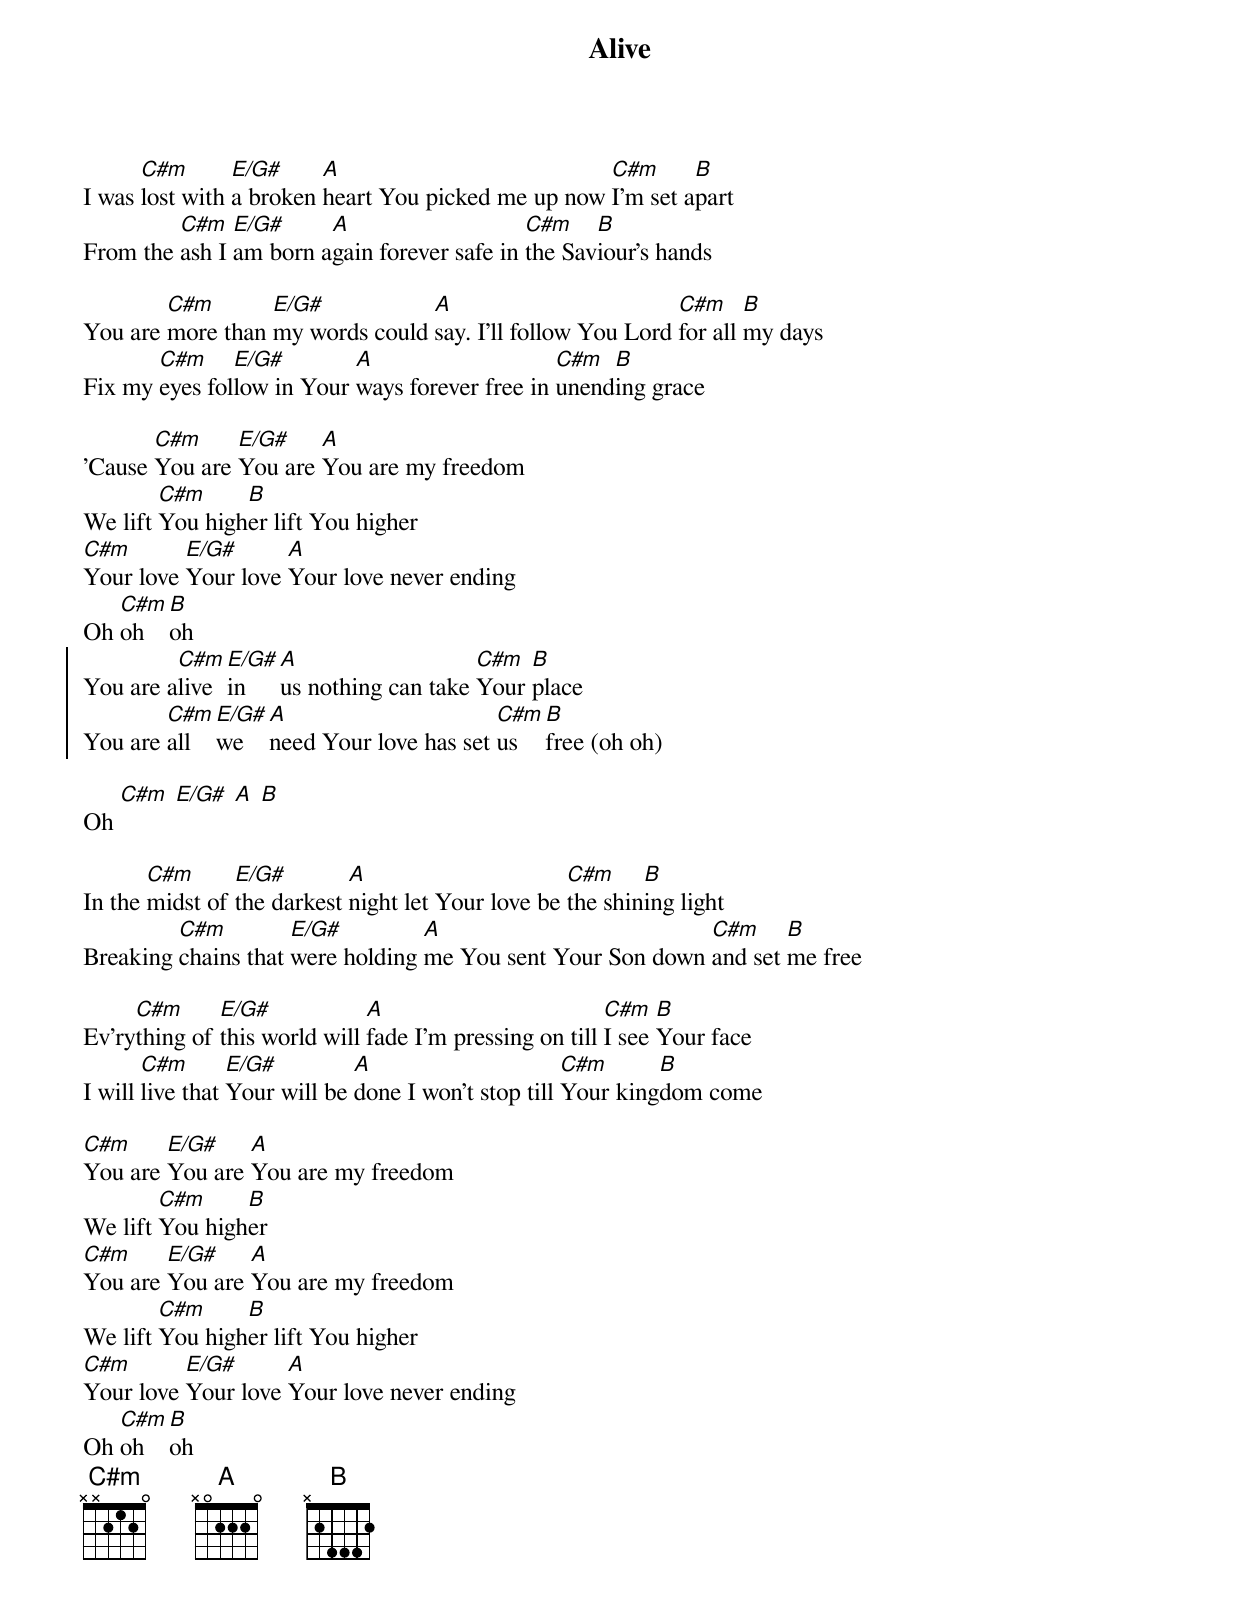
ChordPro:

{title: Alive}
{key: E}
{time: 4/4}
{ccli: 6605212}
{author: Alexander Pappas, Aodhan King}
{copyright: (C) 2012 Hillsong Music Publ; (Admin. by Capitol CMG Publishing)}

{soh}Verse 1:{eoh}
I was [C#m]lost with [E/G#]a broken [A]heart You picked me up now [C#m]I'm set a[B]part
From the [C#m]ash I [E/G#]am born a[A]gain forever safe in [C#m]the Sav[B]iour's hands

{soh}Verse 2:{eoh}
You are [C#m]more than [E/G#]my words could [A]say. I'll follow You Lord [C#m]for all [B]my days
Fix my [C#m]eyes fol[E/G#]low in Your [A]ways forever free in [C#m]unend[B]ing grace

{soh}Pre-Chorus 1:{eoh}
'Cause [C#m]You are [E/G#]You are [A]You are my freedom
We lift [C#m]You high[B]er lift You higher
[C#m]Your love [E/G#]Your love [A]Your love never ending
Oh [C#m]oh [B]oh
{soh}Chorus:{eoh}
{soc}
You are a[C#m]live [E/G#]in [A]us nothing can take [C#m]Your [B]place
You are [C#m]all [E/G#]we [A]need Your love has set [C#m]us [B]free (oh oh)
{eoc}

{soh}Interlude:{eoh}
Oh [C#m] [E/G#] [A] [B]

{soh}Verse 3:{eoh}
In the [C#m]midst of [E/G#]the darkest [A]night let Your love be [C#m]the shin[B]ing light
Breaking [C#m]chains that [E/G#]were holding [A]me You sent Your Son down [C#m]and set [B]me free

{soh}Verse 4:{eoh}
Ev'ry[C#m]thing of [E/G#]this world will [A]fade I'm pressing on till [C#m]I see [B]Your face
I will [C#m]live that [E/G#]Your will be [A]done I won't stop till [C#m]Your king[B]dom come

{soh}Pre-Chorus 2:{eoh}
[C#m]You are [E/G#]You are [A]You are my freedom
We lift [C#m]You high[B]er
[C#m]You are [E/G#]You are [A]You are my freedom
We lift [C#m]You high[B]er lift You higher
[C#m]Your love [E/G#]Your love [A]Your love never ending
Oh [C#m]oh [B]oh
